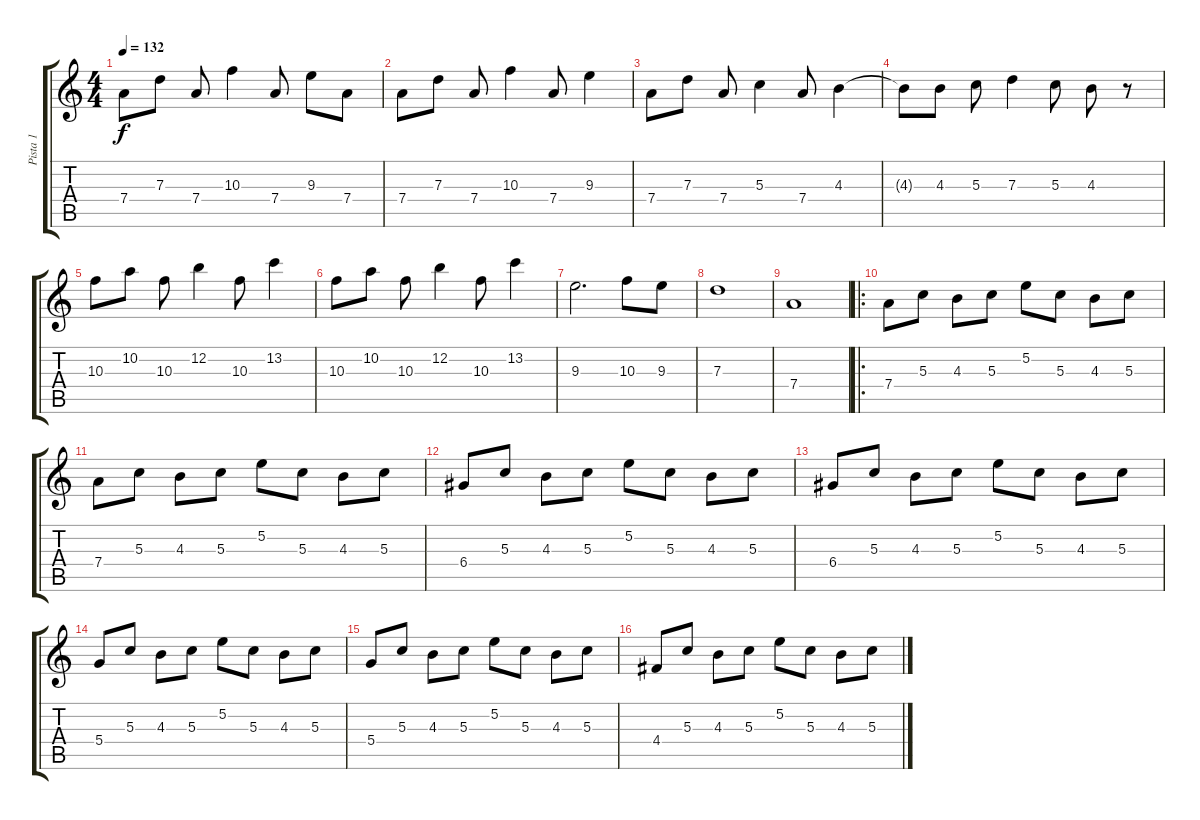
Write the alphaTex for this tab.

\track ("Pista 1" "Pista 1") {instrument electricguitarclean}
\staff {score tabs}
\tuning (E4 B3 G3 D3 A2 E2) {hide}
\ts (4 4)
\tempo 132
\clef g2
\ks c
7.4.8{dy f} 7.3.8 7.4.8 10.3.4 7.4.8 9.3.8 7.4.8 |
7.4.8 7.3.8 7.4.8 10.3.4 7.4.8 9.3.4 |
7.4.8 7.3.8 7.4.8 5.3.4 7.4.8 4.3.4 |
4.3{t}.8 4.3.8 5.3.8 7.3.4 5.3.8 4.3.8 r.8 |
10.3.8 10.2.8 10.3.8 12.2.4 10.3.8 13.2.4 |
10.3.8 10.2.8 10.3.8 12.2.4 10.3.8 13.2.4 |
9.3.2{d} 10.3.8 9.3.8 |
7.3.1 |
7.4.1 |
\ro
7.4.8 5.3.8 4.3.8 5.3.8 5.2.8 5.3.8 4.3.8 5.3.8 |
7.4.8 5.3.8 4.3.8 5.3.8 5.2.8 5.3.8 4.3.8 5.3.8 |
6.4.8 5.3.8 4.3.8 5.3.8 5.2.8 5.3.8 4.3.8 5.3.8 |
6.4.8 5.3.8 4.3.8 5.3.8 5.2.8 5.3.8 4.3.8 5.3.8 |
5.4.8 5.3.8 4.3.8 5.3.8 5.2.8 5.3.8 4.3.8 5.3.8 |
5.4.8 5.3.8 4.3.8 5.3.8 5.2.8 5.3.8 4.3.8 5.3.8 |
4.4.8 5.3.8 4.3.8 5.3.8 5.2.8 5.3.8 4.3.8 5.3.8
